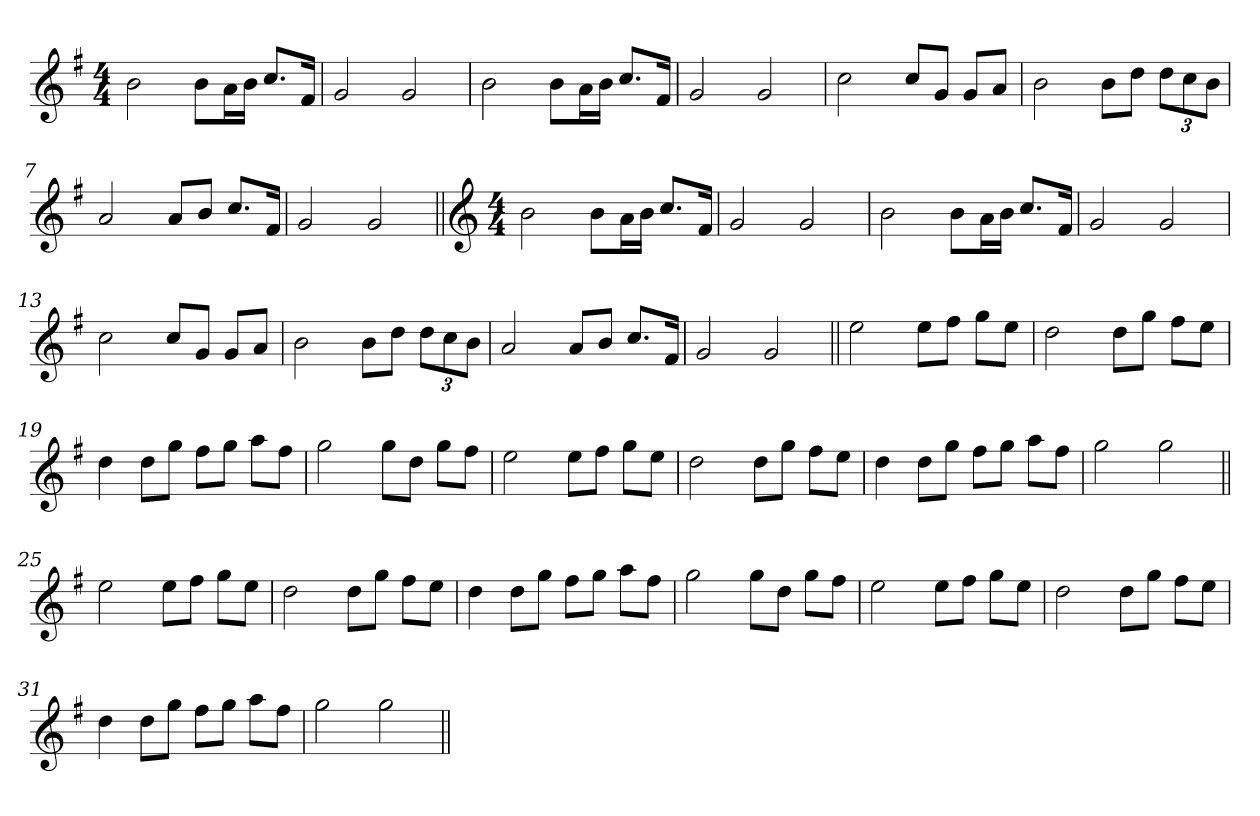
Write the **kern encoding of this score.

**kern
*part1
*staff1
*clefG2
*k[f#]
*G:
*M4/4
=1
2b\
8b\L
16a\L
16b\JJ
8.cc/L
16f#/Jk
=2
2g/
2g/
=3
2b\
8b\L
16a\L
16b\JJ
8.cc/L
16f#/Jk
=4
2g/
2g/
=5
2cc\
8cc/L
8g/J
8g/L
8a/J
=6
2b\
8b\L
8dd\J
12dd\L
12cc\
12b\J
=7
2a/
8a/L
8b/J
8.cc/L
16f#/Jk
=8
2g/
2g/
!!LO:LB:g=z
=9||
*clefG2
*M4/4
2b\
8b\L
16a\L
16b\JJ
8.cc/L
16f#/Jk
=10
2g/
2g/
=11
2b\
8b\L
16a\L
16b\JJ
8.cc/L
16f#/Jk
=12
2g/
2g/
=13
2cc\
8cc/L
8g/J
8g/L
8a/J
=14
2b\
8b\L
8dd\J
12dd\L
12cc\
12b\J
=15
2a/
8a/L
8b/J
8.cc/L
16f#/Jk
=16
2g/
2g/
!!LO:LB:g=z
=17||
2ee\
8ee\L
8ff#\J
8gg\L
8ee\J
=18
2dd\
8dd\L
8gg\J
8ff#\L
8ee\J
=19
4dd\
8dd\L
8gg\J
8ff#\L
8gg\J
8aa\L
8ff#\J
=20
2gg\
8gg\L
8dd\J
8gg\L
8ff#\J
=21
2ee\
8ee\L
8ff#\J
8gg\L
8ee\J
=22
2dd\
8dd\L
8gg\J
8ff#\L
8ee\J
=23
4dd\
8dd\L
8gg\J
8ff#\L
8gg\J
8aa\L
8ff#\J
!!LO:LB:g=z
=24
2gg\
2gg\
=25||
2ee\
8ee\L
8ff#\J
8gg\L
8ee\J
=26
2dd\
8dd\L
8gg\J
8ff#\L
8ee\J
=27
4dd\
8dd\L
8gg\J
8ff#\L
8gg\J
8aa\L
8ff#\J
=28
2gg\
8gg\L
8dd\J
8gg\L
8ff#\J
=29
2ee\
8ee\L
8ff#\J
8gg\L
8ee\J
=30
2dd\
8dd\L
8gg\J
8ff#\L
8ee\J
!!LO:LB:g=z
=31
4dd\
8dd\L
8gg\J
8ff#\L
8gg\J
8aa\L
8ff#\J
=32
2gg\
2gg\
=||
*-
